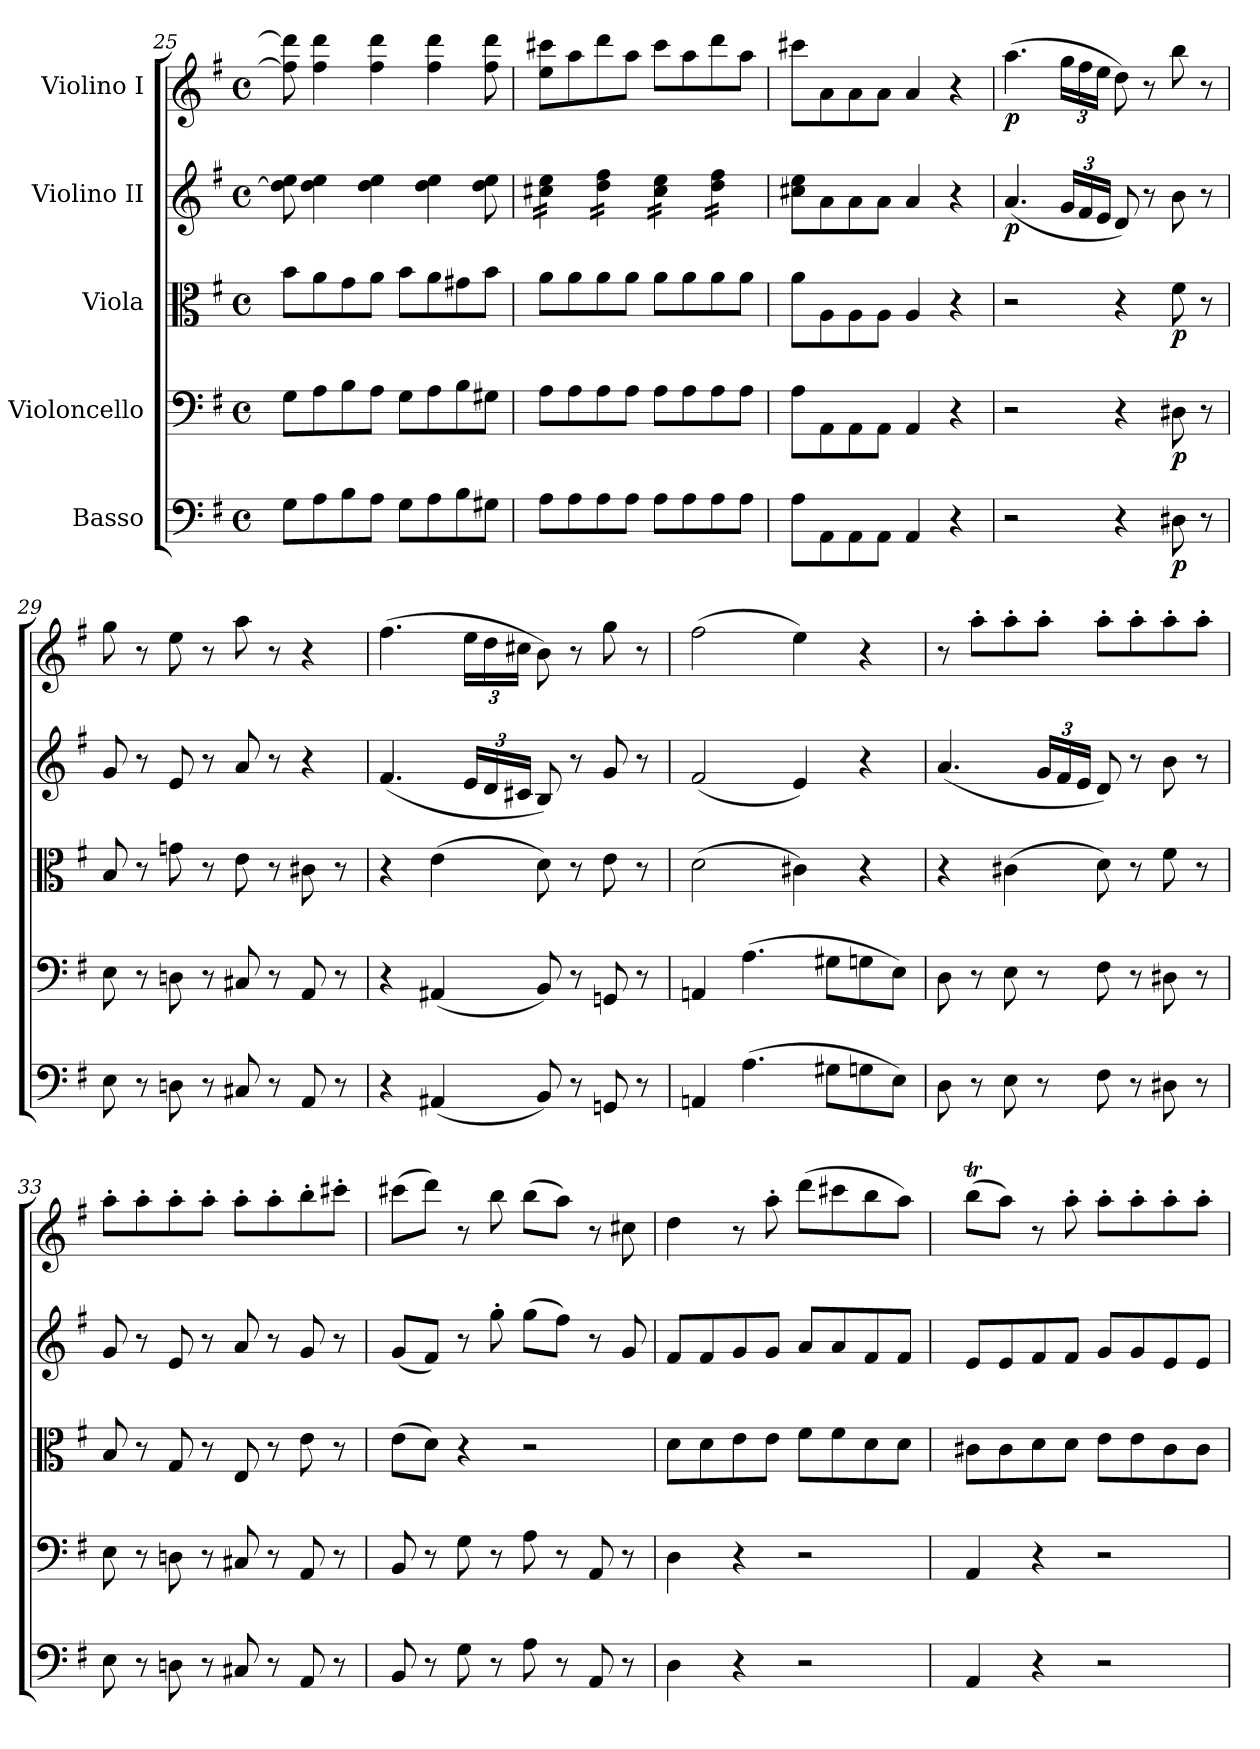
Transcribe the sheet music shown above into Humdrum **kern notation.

**kern	**dynam	**kern	**dynam	**kern	**dynam	**kern	**dynam	**kern	**dynam
*part5	*part5	*part4	*part4	*part3	*part3	*part2	*part2	*part1	*part1
*staff5	*staff5	*staff4	*staff4	*staff3	*staff3	*staff2	*staff2	*staff1	*staff1
*I"Basso	*	*I"Violoncello	*	*I"Viola	*	*I"Violino II	*	*I"Violino I	*
!!LO:PB:g=z
*clefF4	*	*clefF4	*	*clefC3	*	*clefG2	*	*clefG2	*
*ITrd7c12	*	*	*	*	*	*	*	*	*
*k[f#]	*	*k[f#]	*	*k[f#]	*	*k[f#]	*	*k[f#]	*
*M4/4	*	*M4/4	*	*M4/4	*	*M4/4	*	*M4/4	*
*met(c)	*	*met(c)	*	*met(c)	*	*met(c)	*	*met(c)	*
=25	=25	=25	=25	=25	=25	=25	=25	=25	=25
8GG\L	.	8G\L	.	8b\L	.	8dd\] 8ee\	.	8ff#\] 8ddd\]	.
8AA\	.	8A\	.	8a\	.	4dd\ 4ee\	.	4ff#\ 4ddd\	.
8BB\	.	8B\	.	8g\	.	.	.	.	.
8AA\J	.	8A\J	.	8a\J	.	4dd\ 4ee\	.	4ff#\ 4ddd\	.
8GG\L	.	8G\L	.	8b\L	.	.	.	.	.
8AA\	.	8A\	.	8a\	.	4dd\ 4ee\	.	4ff#\ 4ddd\	.
8BB\	.	8B\	.	8g#X\	.	.	.	.	.
8GG#X\J	.	8G#X\J	.	8b\J	.	8dd\ 8ee\	.	8ff#\ 8ddd\	.
=26	=26	=26	=26	=26	=26	=26	=26	=26	=26
*	*	*	*	*	*	*tremolo	*	*	*
8AA\L	.	8A\L	.	8a\L	.	16cc#X\ 16ee\LL	.	8ee\ 8ccc#X\L	.
.	.	.	.	.	.	16cc#X\ 16ee\	.	.	.
8AA\	.	8A\	.	8a\	.	16cc#X\ 16ee\	.	8aa\	.
.	.	.	.	.	.	16cc#X\ 16ee\JJ	.	.	.
8AA\	.	8A\	.	8a\	.	16dd\ 16ff#\LL	.	8ddd\	.
.	.	.	.	.	.	16dd\ 16ff#\	.	.	.
8AA\J	.	8A\J	.	8a\J	.	16dd\ 16ff#\	.	8aa\J	.
.	.	.	.	.	.	16dd\ 16ff#\JJ	.	.	.
8AA\L	.	8A\L	.	8a\L	.	16cc#\ 16ee\LL	.	8ccc#\L	.
.	.	.	.	.	.	16cc#\ 16ee\	.	.	.
8AA\	.	8A\	.	8a\	.	16cc#\ 16ee\	.	8aa\	.
.	.	.	.	.	.	16cc#\ 16ee\JJ	.	.	.
8AA\	.	8A\	.	8a\	.	16dd\ 16ff#\LL	.	8ddd\	.
.	.	.	.	.	.	16dd\ 16ff#\	.	.	.
8AA\J	.	8A\J	.	8a\J	.	16dd\ 16ff#\	.	8aa\J	.
.	.	.	.	.	.	16dd\ 16ff#\JJ	.	.	.
*	*	*	*	*	*	*Xtremolo	*	*	*
=27	=27	=27	=27	=27	=27	=27	=27	=27	=27
8AA\L	.	8A\L	.	8a\L	.	8cc#X\ 8ee\L	.	8ccc#X\L	.
8AAA\	.	8AA\	.	8A\	.	8a\	.	8a\	.
8AAA\	.	8AA\	.	8A\	.	8a\	.	8a\	.
8AAA\J	.	8AA\J	.	8A\J	.	8a\J	.	8a\J	.
4AAA/	.	4AA/	.	4A/	.	4a/	.	4a/	.
4r	.	4r	.	4r	.	4r	.	4r	.
=28	=28	=28	=28	=28	=28	=28	=28	=28	=28
!	!	!	!	!	!	!	!LO:DY:b	!	!LO:DY:b
2r	.	2r	.	2r	.	(<4.a/	p	(>4.aa\	p
*	*	*	*	*	*	*Xbrackettup	*	*Xbrackettup	*
.	.	.	.	.	.	24g/LL	.	24gg\LL	.
.	.	.	.	.	.	24f#/	.	24ff#\	.
.	.	.	.	.	.	24e/JJ	.	24ee\JJ	.
4r	.	4r	.	4r	.	8d/)	.	8dd\)	.
.	.	.	.	.	.	8r	.	8r	.
!	!LO:DY:b	!	!LO:DY:b	!	!LO:DY:b	!	!	!	!
8DD#X\	p	8D#X\	p	8f#\	p	8b\	.	8bb\	.
8r	.	8r	.	8r	.	8r	.	8r	.
=29	=29	=29	=29	=29	=29	=29	=29	=29	=29
8EE\	.	8E\	.	8B/	.	8g/	.	8gg\	.
8r	.	8r	.	8r	.	8r	.	8r	.
8DDn\	.	8Dn\	.	8gn\	.	8e/	.	8ee\	.
8r	.	8r	.	8r	.	8r	.	8r	.
8CC#X/	.	8C#X/	.	8e\	.	8a/	.	8aa\	.
8r	.	8r	.	8r	.	8r	.	8r	.
8AAA/	.	8AA/	.	8c#X\	.	4r	.	4r	.
8r	.	8r	.	8r	.	.	.	.	.
!!LO:LB:g=z
=30	=30	=30	=30	=30	=30	=30	=30	=30	=30
4r	.	4r	.	4r	.	(<4.f#/	.	(>4.ff#\	.
(<4AAA#X/	.	(<4AA#X/	.	(>4e\	.	.	.	.	.
.	.	.	.	.	.	24e/LL	.	24ee\LL	.
.	.	.	.	.	.	24d/	.	24dd\	.
.	.	.	.	.	.	24c#X/JJ	.	24cc#X\JJ	.
8BBB/)	.	8BB/)	.	8d\)	.	8B/)	.	8b\)	.
8r	.	8r	.	8r	.	8r	.	8r	.
8GGGn/	.	8GGn/	.	8e\	.	8g/	.	8gg\	.
8r	.	8r	.	8r	.	8r	.	8r	.
=31	=31	=31	=31	=31	=31	=31	=31	=31	=31
4AAAn/	.	4AAn/	.	(>2d\	.	(<2f#/	.	(>2ff#\	.
(>4.AA\	.	(>4.A\	.	.	.	.	.	.	.
.	.	.	.	4c#X\)	.	4e/)	.	4ee\)	.
8GG#X\L	.	8G#X\L	.	.	.	.	.	.	.
8GGn\	.	8Gn\	.	4r	.	4r	.	4r	.
8EE\J)	.	8E\J)	.	.	.	.	.	.	.
=32	=32	=32	=32	=32	=32	=32	=32	=32	=32
8DD\	.	8D\	.	4r	.	(<4.a/	.	8r	.
8r	.	8r	.	.	.	.	.	8aa'\L	.
8EE\	.	8E\	.	(>4c#X\	.	.	.	8aa'\	.
8r	.	8r	.	.	.	24g/LL	.	8aa'\J	.
.	.	.	.	.	.	24f#/	.	.	.
.	.	.	.	.	.	24e/JJ	.	.	.
8FF#\	.	8F#\	.	8d\)	.	8d/)	.	8aa'\L	.
8r	.	8r	.	8r	.	8r	.	8aa'\	.
8DD#X\	.	8D#X\	.	8f#\	.	8b\	.	8aa'\	.
8r	.	8r	.	8r	.	8r	.	8aa'\J	.
=33	=33	=33	=33	=33	=33	=33	=33	=33	=33
8EE\	.	8E\	.	8B/	.	8g/	.	8aa'\L	.
8r	.	8r	.	8r	.	8r	.	8aa'\	.
8DDn\	.	8Dn\	.	8G/	.	8e/	.	8aa'\	.
8r	.	8r	.	8r	.	8r	.	8aa'\J	.
8CC#X/	.	8C#X/	.	8E/	.	8a/	.	8aa'\L	.
8r	.	8r	.	8r	.	8r	.	8aa'\	.
8AAA/	.	8AA/	.	8e\	.	8g/	.	8bb'\	.
8r	.	8r	.	8r	.	8r	.	8ccc#X'\J	.
=34	=34	=34	=34	=34	=34	=34	=34	=34	=34
8BBB/	.	8BB/	.	(>8e\L	.	(<8g/L	.	(>8ccc#X\L	.
8r	.	8r	.	8d\J)	.	8f#/J)	.	8ddd\J)	.
8GG\	.	8G\	.	4r	.	8r	.	8r	.
8r	.	8r	.	.	.	8gg'\	.	8bb\	.
8AA\	.	8A\	.	2r	.	(>8gg\L	.	(>8bb\L	.
8r	.	8r	.	.	.	8ff#\J)	.	8aa\J)	.
8AAA/	.	8AA/	.	.	.	8r	.	8r	.
8r	.	8r	.	.	.	8g/	.	8cc#X\	.
!!LO:PB:g=z
=35	=35	=35	=35	=35	=35	=35	=35	=35	=35
4DD\	.	4D\	.	8d\L	.	8f#/L	.	4dd\	.
.	.	.	.	8d\	.	8f#/	.	.	.
4r	.	4r	.	8e\	.	8g/	.	8r	.
.	.	.	.	8e\J	.	8g/J	.	8aa'\	.
2r	.	2r	.	8f#\L	.	8a/L	.	(>8ddd\L	.
.	.	.	.	8f#\	.	8a/	.	8ccc#X\	.
.	.	.	.	8d\	.	8f#/	.	8bb\	.
.	.	.	.	8d\J	.	8f#/J	.	8aa\J)	.
=36	=36	=36	=36	=36	=36	=36	=36	=36	=36
*	*	*	*	*	*	*	*	*^	*
4AAA/	.	4AA/	.	8c#X\L	.	8e/L	.	(>8bbt\L	8ccc#X!yy	.
.	.	.	.	8c#\	.	8e/	.	8aa\J)	2..ryy	.
4r	.	4r	.	8d\	.	8f#/	.	8r	.	.
.	.	.	.	8d\J	.	8f#/J	.	8aa'\	.	.
2r	.	2r	.	8e\L	.	8g/L	.	8aa'\L	.	.
.	.	.	.	8e\	.	8g/	.	8aa'\	.	.
.	.	.	.	8c#\	.	8e/	.	8aa'\	.	.
.	.	.	.	8c#\J	.	8e/J	.	8aa'\J	.	.
*	*	*	*	*	*	*	*	*v	*v	*
=	=	=	=	=	=	=	=	=	=
*-	*-	*-	*-	*-	*-	*-	*-	*-	*-
